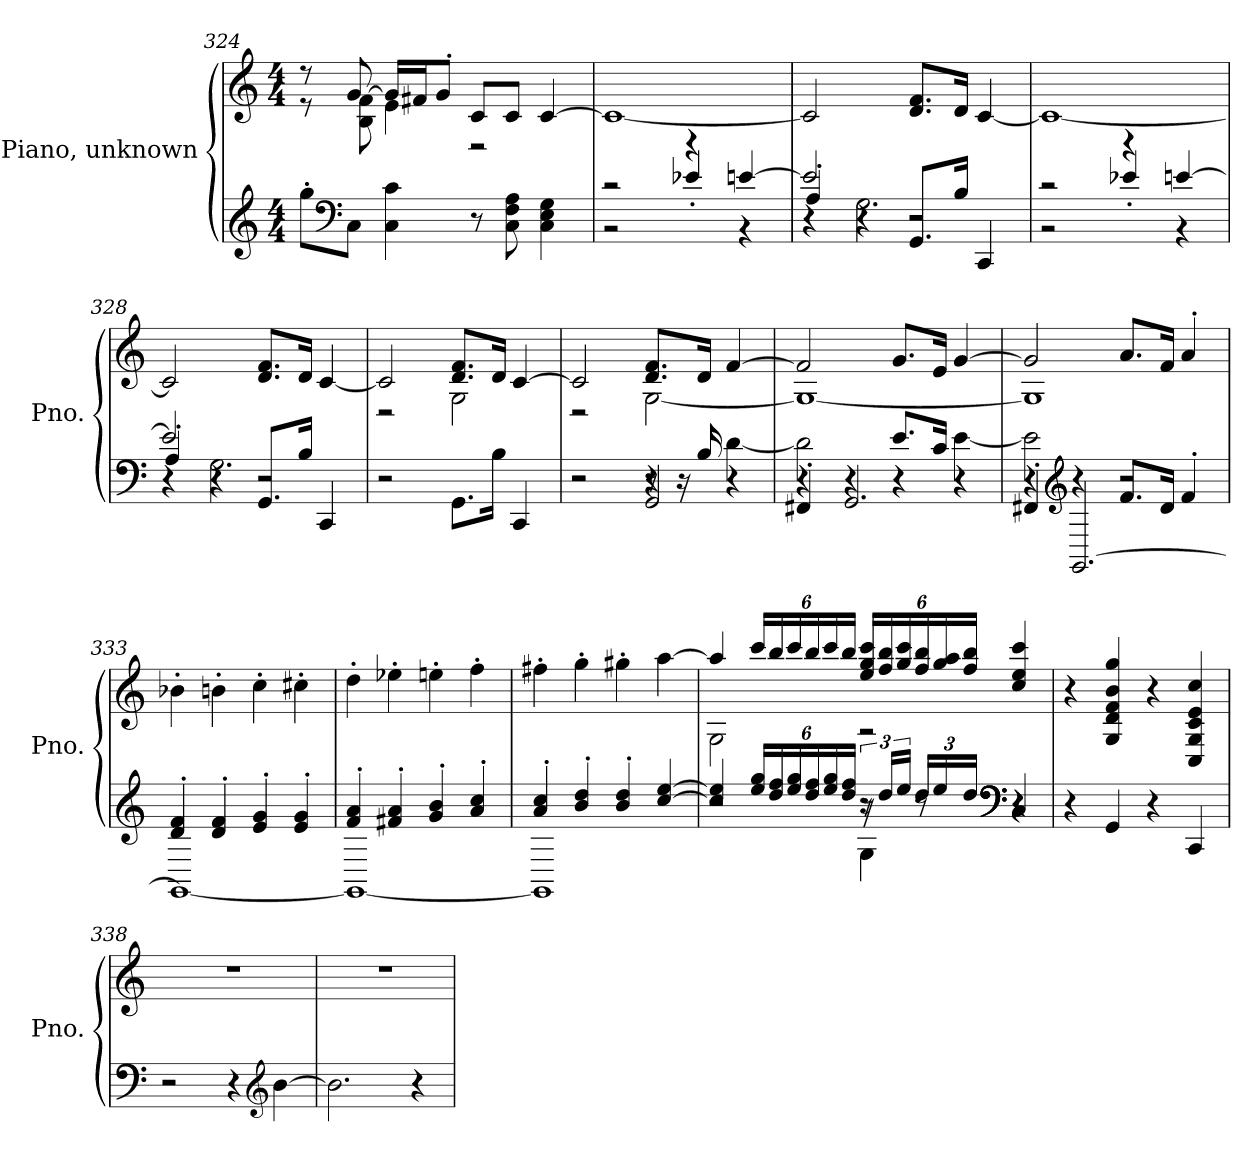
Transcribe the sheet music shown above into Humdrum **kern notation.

**kern	**kern
*part1	*part1
*staff2	*staff1
*I"Piano, unknown	*
*I'Pno.	*
!!LO:LB:g=z
*clefG2	*clefG2
*k[]	*k[]
*M4/4	*M4/4
=324	=324
*	*^
8gg'\L	8r	8r
*clefF4	*	*
8C\J	[8g/	8B\ 8f\
4C\ 4c\	16g/LL]	4e\
.	16f#X/J	.
.	8g'/J	.
8r	8c/L	2r
8C\ 8F\ 8A\	8c/J	.
4C\ 4E\ 4G\	[4c/	.
*	*v	*v
=325	=325
*^	*
2r	2r	1c_
4r	4e-X'/	.
[4en/	4r	.
=326	=326	=326
*	*^	*
2e/]	4r	4A'/	2c/]
.	2.G\	4r	.
2r	.	8.GG/L	8.d/ 8.f/L
.	.	16B/Jk	16d/Jk
.	.	4CC/	[4c/
*	*v	*v	*
=327	=327	=327
2r	2r	1c_
4r	4e-X'/	.
[4en/	4r	.
=328	=328	=328
*	*^	*
2e/]	4r	4A'/	2c/]
.	2.G\	4r	.
2r	.	8.GG/L	8.d/ 8.f/L
.	.	16B/Jk	16d/Jk
.	.	4CC/	[4c/
*v	*v	*v	*
=329	=329
*	*^
2r	2c/]	2r
8.GG\L	8.d/ 8.f/L	2G\
16B\Jk	16d/Jk	.
4CC/	[4c/	.
!!LO:LB:g=z	!!
=330	=330	=330
*^	*	*
*	*^	*	*
2r	2r	2r	2c/]	2r
8r	4r	2GG/	8.d/ 8.f/L	[2G\
16r	.	.	.	.
16B/	.	.	16d/Jk	.
4r	[4d\	.	[4f/	.
=331	=331	=331	=331	=331
4FF#X'/	2d\]	4r	2f/]	1G_
4r	.	2.GG/	.	.
8.e/L	4r	.	8.g/L	.
16c/Jk	.	.	16e/Jk	.
4r	[4e\	.	[4g/	.
=332	=332	=332	=332	=332
4FF#X'/	2e\]	4r	2g/]	1G]
*clefG2	*	*	*	*
4r	.	[2.GG/	.	.
8.f/L	2r	.	8.a/L	.
16d/Jk	.	.	16f/Jk	.
4f'/	.	.	4a'/	.
*	*v	*v	*	*
*	*	*v	*v
=333	=333	=333
4d/' 4f/'	1GG_	4b-X'\
4d/' 4f/'	.	4bn'\
4e/' 4g/'	.	4cc'\
4e/' 4g/'	.	4cc#X'\
=334	=334	=334
4f/' 4a/'	1GG_	4dd'\
4f#X/' 4a/'	.	4ee-X'\
4g/' 4b/'	.	4een'\
4a/' 4cc/'	.	4ff'\
=335	=335	=335
4a/' 4cc/'	1GG]	4ff#X'\
4b/' 4dd/'	.	4gg'\
4b/' 4dd/'	.	4gg#X'\
[4cc/ [4ee/	.	[4aa\
!!LO:PB:g=z
=336	=336	=336
*	*^	*^
4cc/] 4ee/]	2r	2r	4aa/]	2G\
*Xbrackettup	*	*	*Xbrackettup	*
24ee/ 24gg/LL	.	.	24ccc/LL	.
24dd/ 24ff/	.	.	24bb/	.
24ee/ 24gg/	.	.	24ccc/	.
24dd/ 24ff/	.	.	24bb/	.
24ee/ 24gg/	.	.	24ccc/	.
24dd/ 24ff/JJ	.	.	24bb/JJ	.
*brackettup	*	*	*	*
24r	4G\	8r	24ee/ 24gg/ 24ccc/LL	2r
24dd/LL	.	.	24ff/ 24bb/	.
24ee/JJ	.	.	24gg/ 24ccc/	.
*	*	*Xbrackettup	*	*
8r	.	24dd/LL	24ff/ 24bb/	.
.	.	24ee/	24gg/ 24aa/	.
.	.	24dd/JJ	24ff/ 24bb/JJ	.
*clefF4	*	*	*	*
4r	4r	4C/	4cc/ 4ee/ 4ccc/	.
*v	*v	*v	*	*
*	*v	*v
=337	=337
4r	4r
4GG/	4G/ 4d/ 4f/ 4b/ 4gg/
4r	4r
4CC/	4C/ 4G/ 4c/ 4e/ 4cc/
=338	=338
2r	1r
4r	.
*clefG2	*
[4b\	.
=339	=339
2.b\]	1r
4r	.
=	=
*-	*-
